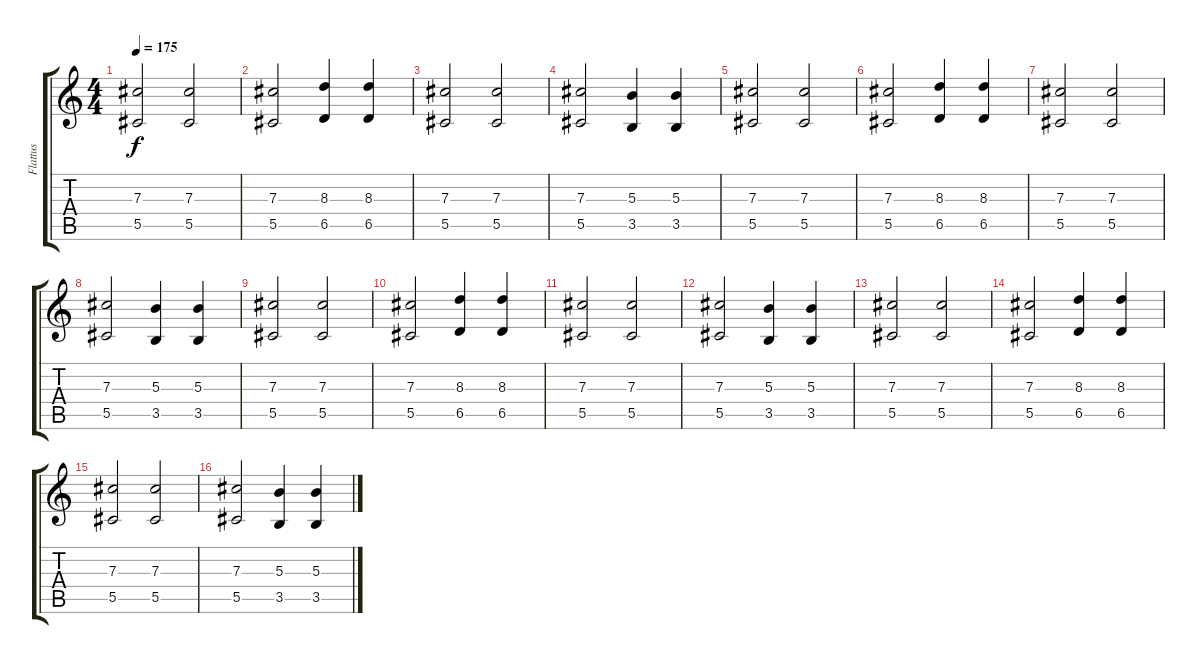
\track ("Flattus" "Flattus") {instrument distortionguitar}
\staff {score tabs}
\tuning (Eb4 Bb3 Gb3 Db3 Ab2 Eb2) {hide}
\ts (4 4)
\tempo 175
\clef g2
\ks c
(7.3 5.5).2{dy f} (7.3 5.5).2 |
(7.3 5.5).2 (8.3 6.5).4 (8.3 6.5).4 |
(7.3 5.5).2 (7.3 5.5).2 |
(7.3 5.5).2 (5.3 3.5).4 (5.3 3.5).4 |
(7.3 5.5).2 (7.3 5.5).2 |
(7.3 5.5).2 (8.3 6.5).4 (8.3 6.5).4 |
(7.3 5.5).2 (7.3 5.5).2 |
(7.3 5.5).2 (5.3 3.5).4 (5.3 3.5).4 |
(7.3 5.5).2 (7.3 5.5).2 |
(7.3 5.5).2 (8.3 6.5).4 (8.3 6.5).4 |
(7.3 5.5).2 (7.3 5.5).2 |
(7.3 5.5).2 (5.3 3.5).4 (5.3 3.5).4 |
(7.3 5.5).2 (7.3 5.5).2 |
(7.3 5.5).2 (8.3 6.5).4 (8.3 6.5).4 |
(7.3 5.5).2 (7.3 5.5).2 |
(7.3 5.5).2 (5.3 3.5).4 (5.3 3.5).4
